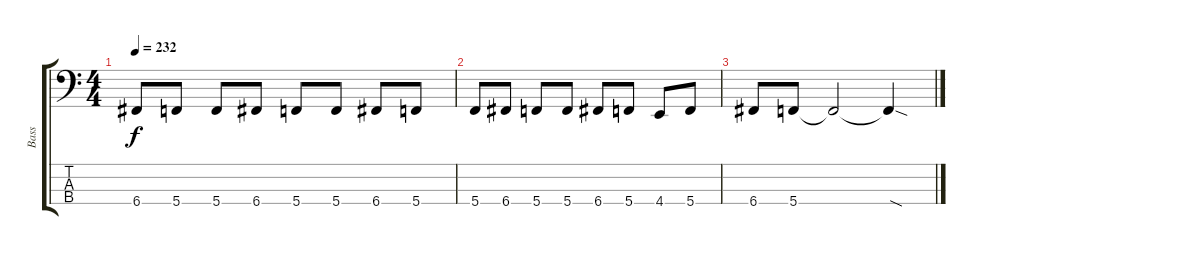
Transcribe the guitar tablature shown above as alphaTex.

\track ("Bass" "Bass") {instrument electricbassfinger}
\staff {score tabs}
\tuning (Eb2 Bb1 F1 C1) {hide}
\ts (4 4)
\tempo 232
\clef f4
\ks c
6.4.8{dy f} 5.4.8 5.4.8 6.4.8 5.4.8 5.4.8 6.4.8 5.4.8 |
5.4.8 6.4.8 5.4.8 5.4.8 6.4.8 5.4.8 4.4.8 5.4.8 |
6.4.8 5.4.8 5.4{t}.2 5.4{sod t}.4
